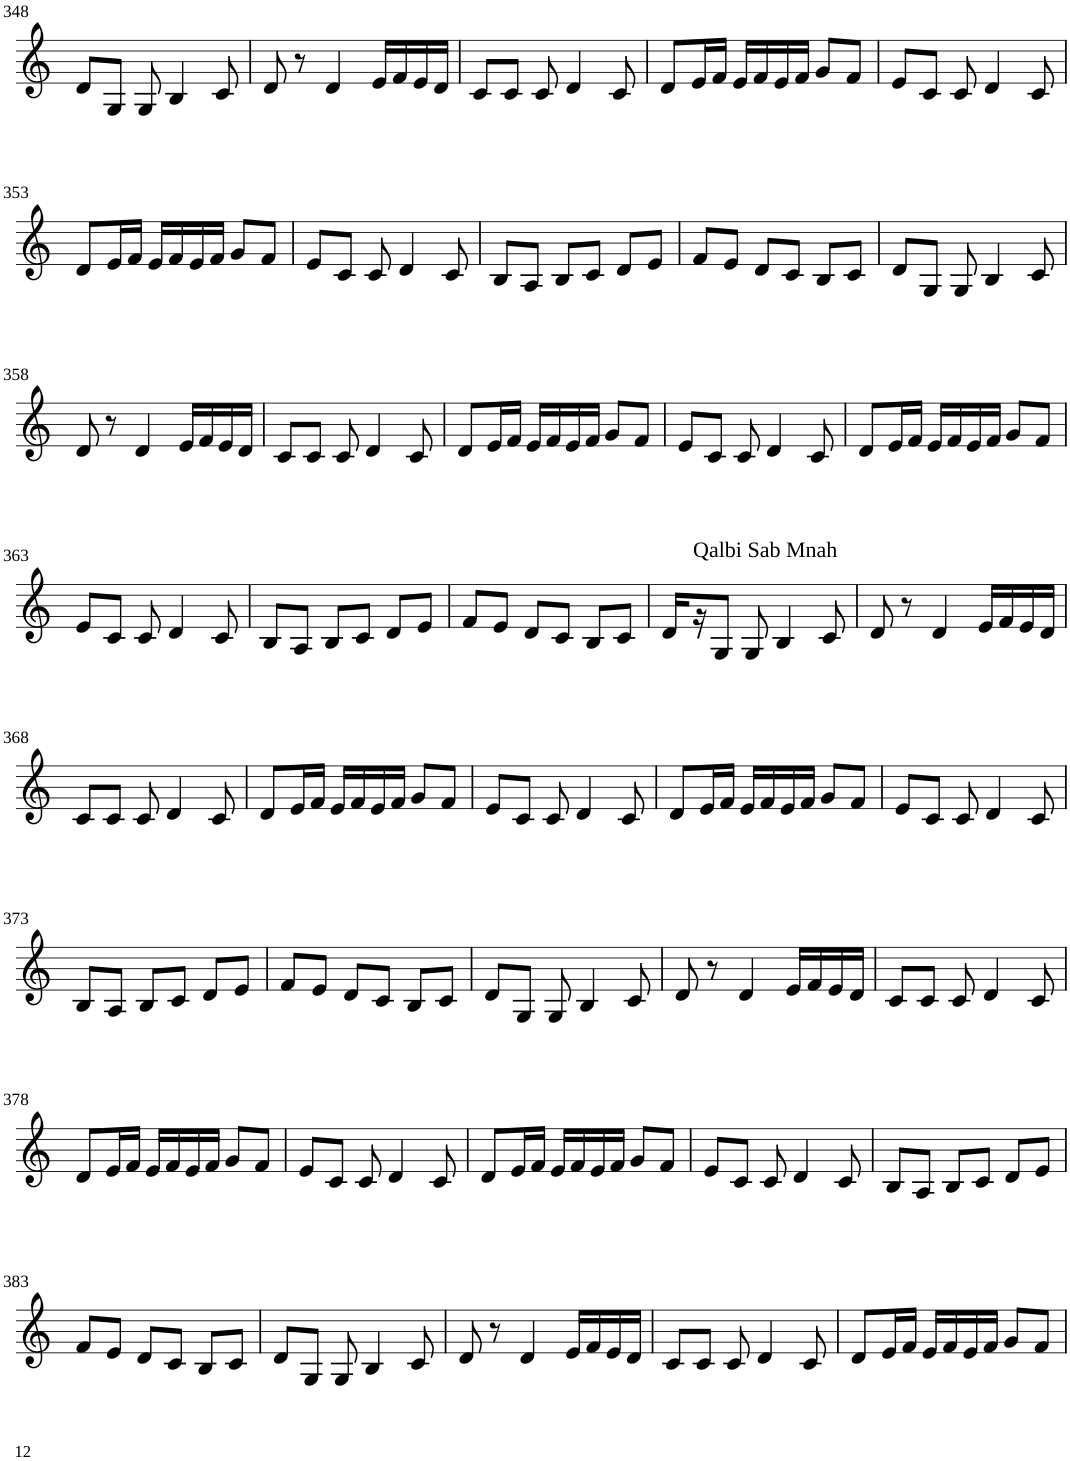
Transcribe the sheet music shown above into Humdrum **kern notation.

**kern
*part1
*staff1
*I"Violin
!!LO:PB:g=z
*clefG2
*k[]
*M3/4
=348
8d/L
8G/J
8G/
4B/
8c/
=349
8d/
8r
4d/
16e/LL
16f/
16e/
16d/JJ
=350
8c/L
8c/J
8c/
4d/
8c/
=351
8d/L
16e/L
16f/JJ
16e/LL
16f/
16e/
16f/JJ
8g/L
8f/J
=352
8e/L
8c/J
8c/
4d/
8c/
!!LO:LB:g=z
=353
8d/L
16e/L
16f/JJ
16e/LL
16f/
16e/
16f/JJ
8g/L
8f/J
=354
8e/L
8c/J
8c/
4d/
8c/
=355
8B/L
8A/J
8B/L
8c/J
8d/L
8e/J
=356
8f/L
8e/J
8d/L
8c/J
8B/L
8c/J
=357
8d/L
8G/J
8G/
4B/
8c/
!!LO:LB:g=z
=358
8d/
8r
4d/
16e/LL
16f/
16e/
16d/JJ
=359
8c/L
8c/J
8c/
4d/
8c/
=360
8d/L
16e/L
16f/JJ
16e/LL
16f/
16e/
16f/JJ
8g/L
8f/J
=361
8e/L
8c/J
8c/
4d/
8c/
=362
8d/L
16e/L
16f/JJ
16e/LL
16f/
16e/
16f/JJ
8g/L
8f/J
!!LO:LB:g=z
=363
8e/L
8c/J
8c/
4d/
8c/
=364
8B/L
8A/J
8B/L
8c/J
8d/L
8e/J
=365
8f/L
8e/J
8d/L
8c/J
8B/L
8c/J
=366
16d/LL
!LO:TX:a:t=Qalbi Sab Mnah
16r
8G/J
8G/
4B/
8c/
=367
8d/
8r
4d/
16e/LL
16f/
16e/
16d/JJ
!!LO:LB:g=z
=368
8c/L
8c/J
8c/
4d/
8c/
=369
8d/L
16e/L
16f/JJ
16e/LL
16f/
16e/
16f/JJ
8g/L
8f/J
=370
8e/L
8c/J
8c/
4d/
8c/
=371
8d/L
16e/L
16f/JJ
16e/LL
16f/
16e/
16f/JJ
8g/L
8f/J
=372
8e/L
8c/J
8c/
4d/
8c/
!!LO:LB:g=z
=373
8B/L
8A/J
8B/L
8c/J
8d/L
8e/J
=374
8f/L
8e/J
8d/L
8c/J
8B/L
8c/J
=375
8d/L
8G/J
8G/
4B/
8c/
=376
8d/
8r
4d/
16e/LL
16f/
16e/
16d/JJ
=377
8c/L
8c/J
8c/
4d/
8c/
!!LO:LB:g=z
=378
8d/L
16e/L
16f/JJ
16e/LL
16f/
16e/
16f/JJ
8g/L
8f/J
=379
8e/L
8c/J
8c/
4d/
8c/
=380
8d/L
16e/L
16f/JJ
16e/LL
16f/
16e/
16f/JJ
8g/L
8f/J
=381
8e/L
8c/J
8c/
4d/
8c/
=382
8B/L
8A/J
8B/L
8c/J
8d/L
8e/J
!!LO:LB:g=z
=383
8f/L
8e/J
8d/L
8c/J
8B/L
8c/J
=384
8d/L
8G/J
8G/
4B/
8c/
=385
8d/
8r
4d/
16e/LL
16f/
16e/
16d/JJ
=386
8c/L
8c/J
8c/
4d/
8c/
=387
8d/L
16e/L
16f/JJ
16e/LL
16f/
16e/
16f/JJ
8g/L
8f/J
=
*-
